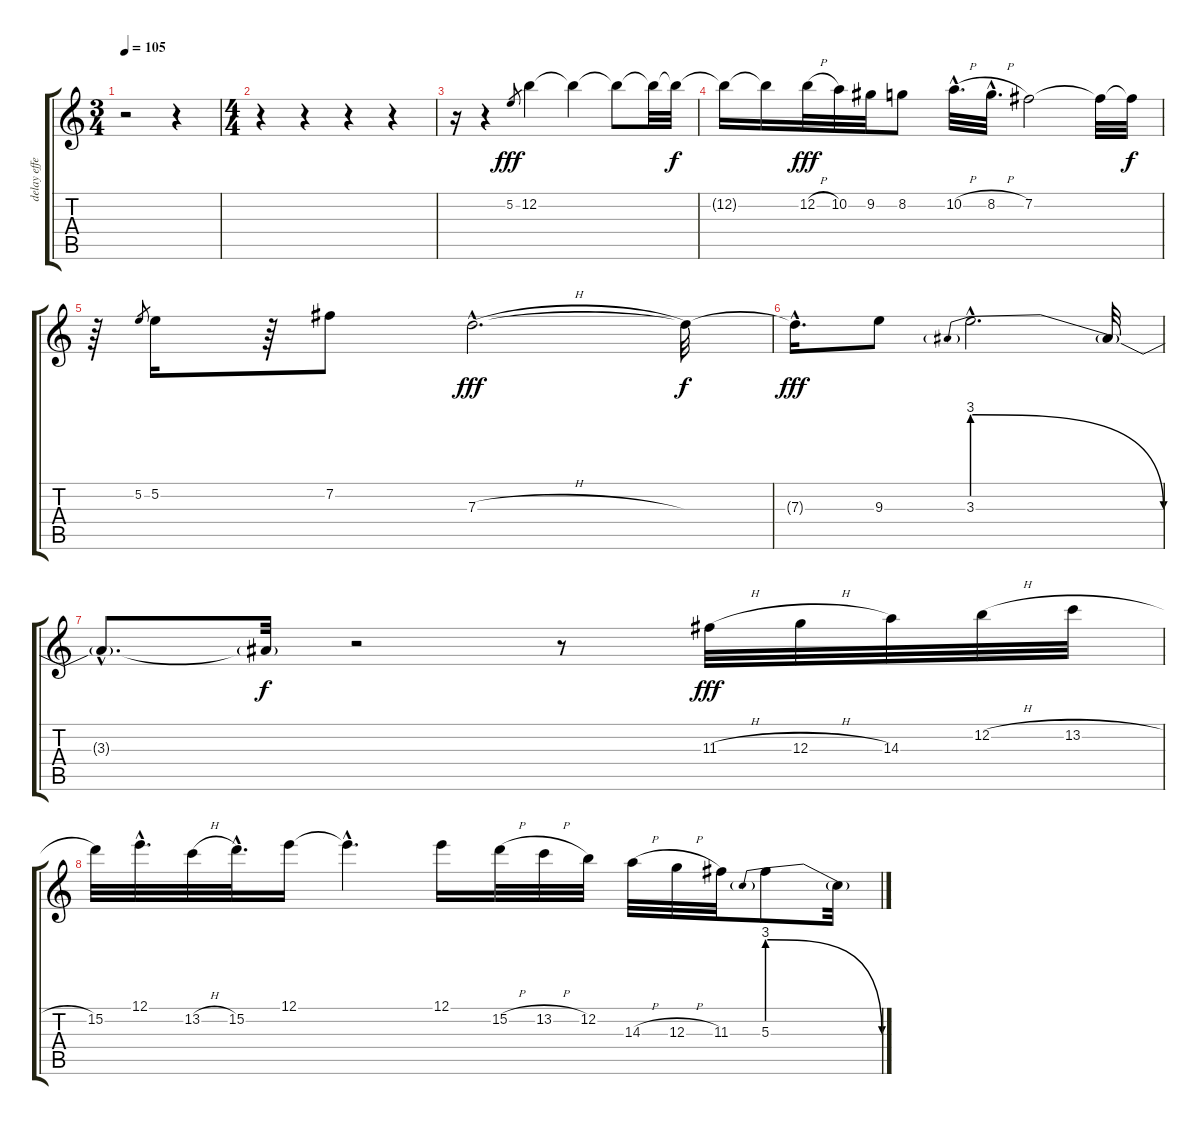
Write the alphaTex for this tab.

\track ("delay effect" "delay effe") {instrument distortionguitar}
\staff {score tabs}
\tuning (E4 B3 G3 D3 A2 E2) {hide}
\ts (3 4)
\tempo 105
\clef g2
\ks c
r.2{dy fff instrument distortionguitar} r.4 |
\ts (4 4)
r.4 r.4 r.4 r.4 |
r.16 r.4 5.2.8{gr} 12.2.4 12.2{t}.4 12.2{t}.8 12.2{t}.32 12.2{t}.32{dy f} |
12.2{t}.16 12.2{t}.16 12.2{h}.32{dy fff} 10.2.32 9.2.32 8.2.8 10.2{h hac}.32{d} 8.2{h hac}.32{d} 7.2.2 7.2{t}.32 7.2{t}.32{dy f} |
r.64 5.2.8{gr} 5.2.16 r.64 7.2.8 7.3{h hac}.2{d dy fff} 7.3{t}.32{dy f} |
7.3{hac t}.16{d dy fff} 9.3.8 3.3{be (prebendrelease 0 12 60 0) hac}.2{d} 3.3{t}.32 |
3.3{hac t}.8{d} 3.3{t}.32{dy f} r.2 r.8 11.3{h}.32{dy fff} 12.3{h}.32 14.3.32 12.2{h}.32 13.2{h}.32 |
15.2.32 12.1{hac}.32{d} 13.2{h}.32 15.2{hac}.32{d} 12.1.16 12.1{hac t}.4{d} 12.1.16 15.2{h}.32 13.2{h}.32 12.2.32 14.3{h}.32 12.3{h}.32 11.3.32 5.3{be (prebendrelease 0 12 60 0)}.8 5.3{t}.32
